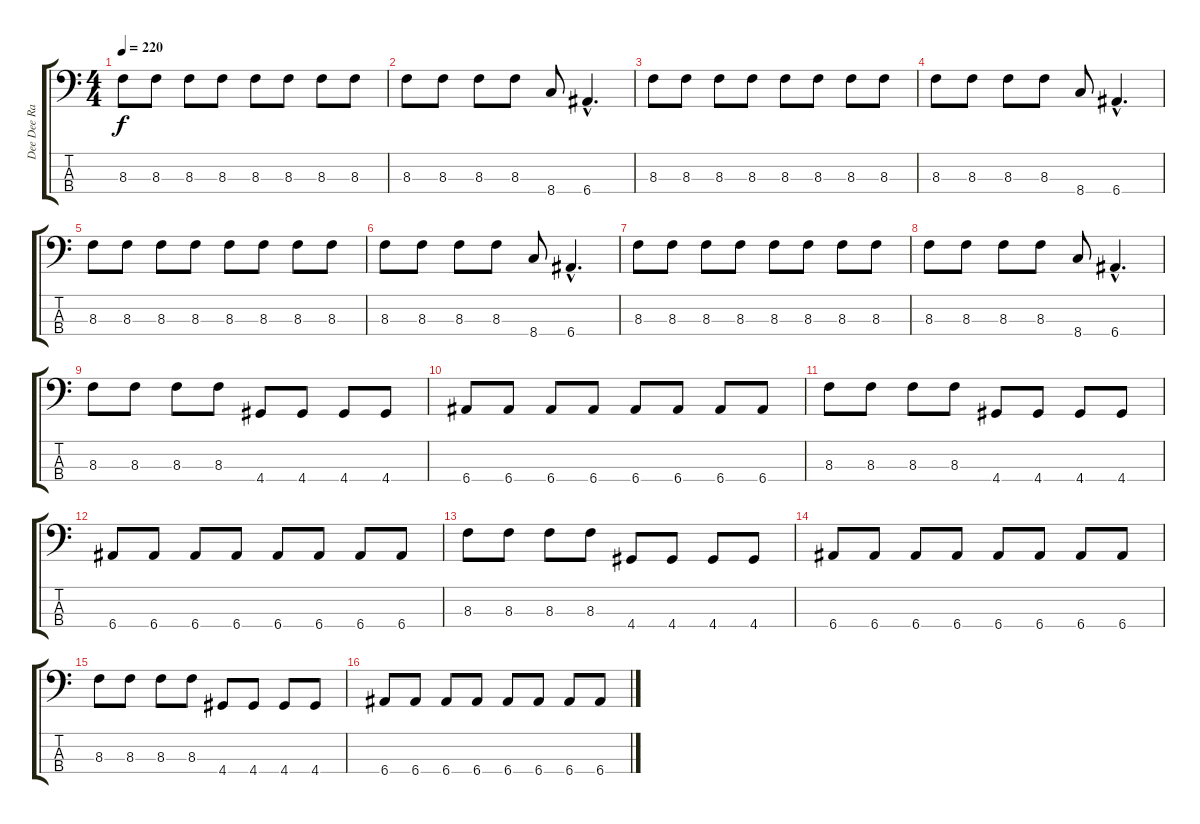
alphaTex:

\track ("Dee Dee Ramone" "Dee Dee Ra") {instrument electricbasspick}
\staff {score tabs}
\tuning (G2 D2 A1 E1) {hide}
\ts (4 4)
\tempo 220
\clef f4
\ks c
8.3.8{dy f instrument electricbasspick} 8.3.8 8.3.8 8.3.8 8.3.8 8.3.8 8.3.8 8.3.8 |
8.3.8 8.3.8 8.3.8 8.3.8 8.4.8 6.4{hac}.4{d} |
8.3.8 8.3.8 8.3.8 8.3.8 8.3.8 8.3.8 8.3.8 8.3.8 |
8.3.8 8.3.8 8.3.8 8.3.8 8.4.8 6.4{hac}.4{d} |
8.3.8 8.3.8 8.3.8 8.3.8 8.3.8 8.3.8 8.3.8 8.3.8 |
8.3.8 8.3.8 8.3.8 8.3.8 8.4.8 6.4{hac}.4{d} |
8.3.8 8.3.8 8.3.8 8.3.8 8.3.8 8.3.8 8.3.8 8.3.8 |
8.3.8 8.3.8 8.3.8 8.3.8 8.4.8 6.4{hac}.4{d} |
8.3.8 8.3.8 8.3.8 8.3.8 4.4.8 4.4.8 4.4.8 4.4.8 |
6.4.8 6.4.8 6.4.8 6.4.8 6.4.8 6.4.8 6.4.8 6.4.8 |
8.3.8 8.3.8 8.3.8 8.3.8 4.4.8 4.4.8 4.4.8 4.4.8 |
6.4.8 6.4.8 6.4.8 6.4.8 6.4.8 6.4.8 6.4.8 6.4.8 |
8.3.8 8.3.8 8.3.8 8.3.8 4.4.8 4.4.8 4.4.8 4.4.8 |
6.4.8 6.4.8 6.4.8 6.4.8 6.4.8 6.4.8 6.4.8 6.4.8 |
8.3.8 8.3.8 8.3.8 8.3.8 4.4.8 4.4.8 4.4.8 4.4.8 |
6.4.8 6.4.8 6.4.8 6.4.8 6.4.8 6.4.8 6.4.8 6.4.8
